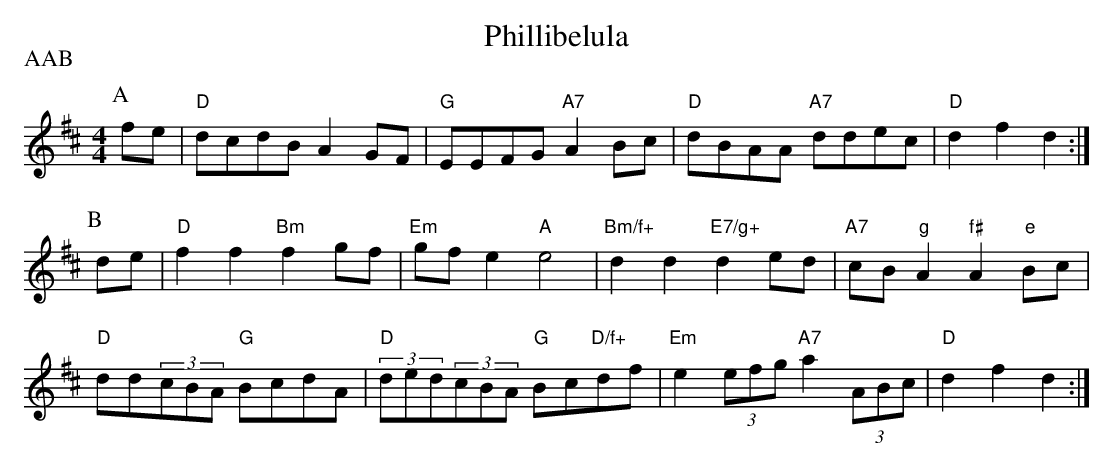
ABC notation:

X:1
T:Phillibelula
P:AAB
M:4/4
L:1/8
K:D
P:A
fe|"D"dcdB A2GF|"G"EEFG "A7"A2Bc|"D"dBAA "A7"ddec|"D"d2f2 d2:|
P:B
de|"D"f2f2 "Bm"f2gf|"Em"gfe2 "A"e4|"Bm/f+"d2d2 "E7/g+"d2ed|\
"A7"cB"g"A2 "f#"A2"e"Bc|
"D"dd(3cBA "G"BcdA|(3"D"ded(3cBA "G"Bc"D/f+"df|"Em"e2(3efg "A7"a2(3ABc|\
"D"d2f2 d2:|
